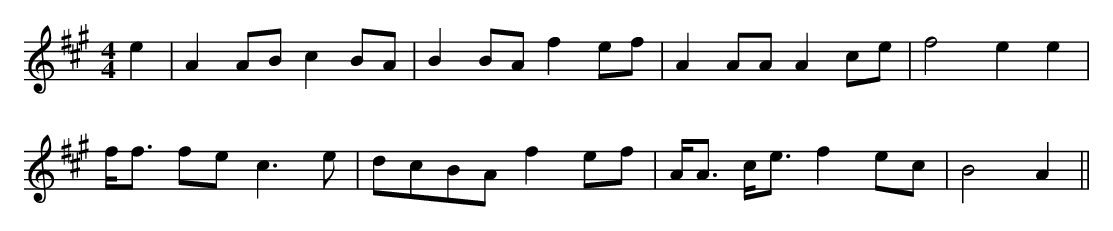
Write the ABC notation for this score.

X:1
M:4/4
K:A
e2|A2 AB c2 BA|B2 BA f2 ef|A2 AA A2 ce|f4 e2 e2|
f<f fe c3 e|dcBA f2 ef|A<A c<e f2 ec|B4 A2||
